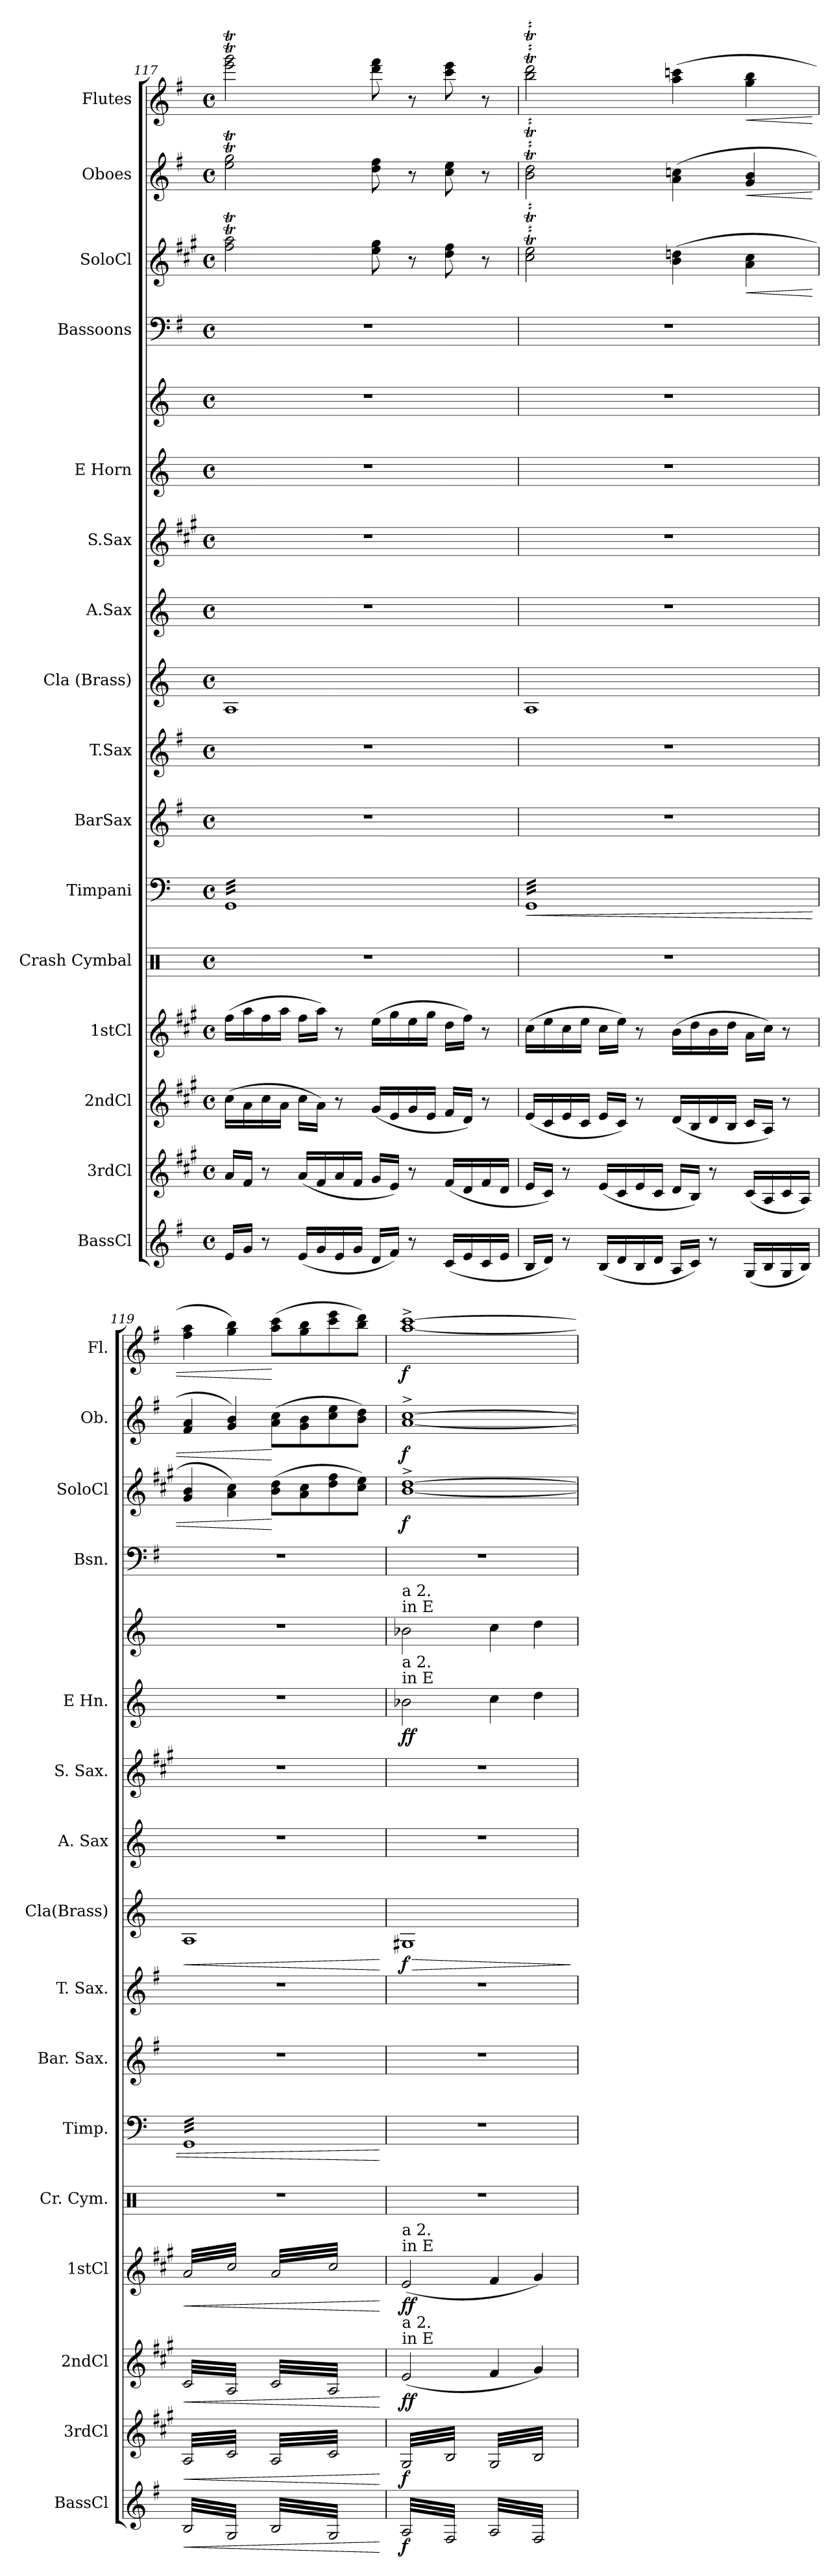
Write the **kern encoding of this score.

**kern	**dynam	**kern	**dynam	**kern	**dynam	**kern	**dynam	**kern	**kern	**dynam	**kern	**kern	**kern	**dynam	**kern	**kern	**kern	**kern	**dynam	**kern	**kern	**dynam	**kern	**dynam	**kern	**dynam
*part16	*part16	*part15	*part15	*part14	*part14	*part13	*part13	*part12	*part11	*part11	*part10	*part9	*part8	*part8	*part7	*part6	*part5	*part5	*part5	*part4	*part3	*part3	*part2	*part2	*part1	*part1
*staff17	*staff17	*staff16	*staff16	*staff15	*staff15	*staff14	*staff14	*staff13	*staff12	*staff12	*staff11	*staff10	*staff9	*staff9	*staff8	*staff7	*staff6	*staff5	*staff5/6	*staff4	*staff3	*staff3	*staff2	*staff2	*staff1	*staff1
*I"BassCl	*	*I"3rdCl	*	*I"2ndCl	*	*I"1stCl	*	*I"Crash Cymbal	*I"Timpani	*	*I"BarSax	*I"T.Sax	*I"Cla (Brass)	*	*I"A.Sax	*I"S.Sax	*I"E Horn	*	*	*I"Bassoons	*I"SoloCl	*	*I"Oboes	*	*I"Flutes	*
*I'BassCl	*	*I'3rdCl	*	*I'2ndCl	*	*I'1stCl	*	*I'Cr. Cym.	*I'Timp.	*	*I'Bar. Sax.	*I'T. Sax.	*I'Cla(Brass)	*	*I'A. Sax	*I'S. Sax.	*I'E Hn.	*	*	*I'Bsn.	*I'SoloCl	*	*I'Ob.	*	*I'Fl.	*
*clefG2	*	*clefG2	*	*clefG2	*	*clefG2	*	*clefX	*clefF4	*	*clefG2	*clefG2	*clefG2	*	*clefG2	*clefG2	*clefG2	*clefG2	*	*clefF4	*clefG2	*	*clefG2	*	*clefG2	*
*ITrd8c14	*	*ITrd1c2	*	*ITrd1c2	*	*ITrd1c2	*	*	*	*	*ITrd12c21	*ITrd8c14	*ITrd1c2	*	*ITrd5c9	*ITrd1c2	*ITrd5c8	*ITrd5c8	*	*	*ITrd1c2	*	*	*	*	*
*k[f#]	*	*k[f#]	*	*k[f#]	*	*k[f#]	*	*k[]	*k[]	*	*k[f#]	*k[f#]	*k[b-e-]	*	*k[b-e-a-]	*k[f#]	*k[f#c#g#d#]	*k[f#c#g#d#]	*	*k[f#]	*k[f#]	*	*k[f#]	*	*k[f#]	*
*M4/4	*	*M4/4	*	*M4/4	*	*M4/4	*	*M4/4	*M4/4	*	*M4/4	*M4/4	*M4/4	*	*M4/4	*M4/4	*M4/4	*M4/4	*	*M4/4	*M4/4	*	*M4/4	*	*M4/4	*
*met(c)	*	*met(c)	*	*met(c)	*	*met(c)	*	*met(c)	*met(c)	*	*met(c)	*met(c)	*met(c)	*	*met(c)	*met(c)	*met(c)	*met(c)	*	*met(c)	*met(c)	*	*met(c)	*	*met(c)	*
=117	=117	=117	=117	=117	=117	=117	=117	=117	=117	=117	=117	=117	=117	=117	=117	=117	=117	=117	=117	=117	=117	=117	=117	=117	=117	=117
*	*	*	*	*	*	*	*	*	*tremolo	*	*	*	*	*	*	*	*	*	*	*	*	*	*	*	*	*
16E/LL	.	16g/LL	.	(>16b\LL	.	(>16ee\LL	.	1r	32GGLLL	.	1r	1r	1G	.	1r	1r	1r	1r	.	1r	2ee\T 2gg\T	.	2ee\T 2gg\T	.	2eee\T 2ggg\T	.
.	.	.	.	.	.	.	.	.	32GG	.	.	.	.	.	.	.	.	.	.	.	.	.	.	.	.	.
16G/JJ	.	16e/JJ	.	16g\	.	16gg\	.	.	32GG	.	.	.	.	.	.	.	.	.	.	.	.	.	.	.	.	.
.	.	.	.	.	.	.	.	.	32GG	.	.	.	.	.	.	.	.	.	.	.	.	.	.	.	.	.
8r	.	8r	.	16b\	.	16ee\	.	.	32GG	.	.	.	.	.	.	.	.	.	.	.	.	.	.	.	.	.
.	.	.	.	.	.	.	.	.	32GG	.	.	.	.	.	.	.	.	.	.	.	.	.	.	.	.	.
.	.	.	.	16g\JJ	.	16gg\JJ	.	.	32GG	.	.	.	.	.	.	.	.	.	.	.	.	.	.	.	.	.
.	.	.	.	.	.	.	.	.	32GG	.	.	.	.	.	.	.	.	.	.	.	.	.	.	.	.	.
(<16E/LL	.	(<16g/LL	.	16b\LL	.	16ee\LL	.	.	32GG	.	.	.	.	.	.	.	.	.	.	.	.	.	.	.	.	.
.	.	.	.	.	.	.	.	.	32GG	.	.	.	.	.	.	.	.	.	.	.	.	.	.	.	.	.
16G/	.	16e/	.	16g\JJ)	.	16gg\JJ)	.	.	32GG	.	.	.	.	.	.	.	.	.	.	.	.	.	.	.	.	.
.	.	.	.	.	.	.	.	.	32GG	.	.	.	.	.	.	.	.	.	.	.	.	.	.	.	.	.
16E/	.	16g/	.	8r	.	8r	.	.	32GG	.	.	.	.	.	.	.	.	.	.	.	.	.	.	.	.	.
.	.	.	.	.	.	.	.	.	32GG	.	.	.	.	.	.	.	.	.	.	.	.	.	.	.	.	.
16G/JJ	.	16e/JJ	.	.	.	.	.	.	32GG	.	.	.	.	.	.	.	.	.	.	.	.	.	.	.	.	.
.	.	.	.	.	.	.	.	.	32GG	.	.	.	.	.	.	.	.	.	.	.	.	.	.	.	.	.
16D/LL	.	16f#/LL	.	(<16f#/LL	.	(>16dd\LL	.	.	32GG	.	.	.	.	.	.	.	.	.	.	.	8dd\ 8ff#\	.	8dd\ 8ff#\	.	8ddd\ 8fff#\	.
.	.	.	.	.	.	.	.	.	32GG	.	.	.	.	.	.	.	.	.	.	.	.	.	.	.	.	.
16F#/JJ)	.	16d/JJ)	.	16d/	.	16ff#\	.	.	32GG	.	.	.	.	.	.	.	.	.	.	.	.	.	.	.	.	.
.	.	.	.	.	.	.	.	.	32GG	.	.	.	.	.	.	.	.	.	.	.	.	.	.	.	.	.
8r	.	8r	.	16f#/	.	16dd\	.	.	32GG	.	.	.	.	.	.	.	.	.	.	.	8r	.	8r	.	8r	.
.	.	.	.	.	.	.	.	.	32GG	.	.	.	.	.	.	.	.	.	.	.	.	.	.	.	.	.
.	.	.	.	16d/JJ	.	16ff#\JJ	.	.	32GG	.	.	.	.	.	.	.	.	.	.	.	.	.	.	.	.	.
.	.	.	.	.	.	.	.	.	32GG	.	.	.	.	.	.	.	.	.	.	.	.	.	.	.	.	.
(<16C/LL	.	(<16e/LL	.	16e/LL	.	16cc\LL	.	.	32GG	.	.	.	.	.	.	.	.	.	.	.	8cc\ 8ee\	.	8cc\ 8ee\	.	8ccc\ 8eee\	.
.	.	.	.	.	.	.	.	.	32GG	.	.	.	.	.	.	.	.	.	.	.	.	.	.	.	.	.
16E/	.	16c/	.	16c/JJ)	.	16ee\JJ)	.	.	32GG	.	.	.	.	.	.	.	.	.	.	.	.	.	.	.	.	.
.	.	.	.	.	.	.	.	.	32GG	.	.	.	.	.	.	.	.	.	.	.	.	.	.	.	.	.
16C/	.	16e/	.	8r	.	8r	.	.	32GG	.	.	.	.	.	.	.	.	.	.	.	8r	.	8r	.	8r	.
.	.	.	.	.	.	.	.	.	32GG	.	.	.	.	.	.	.	.	.	.	.	.	.	.	.	.	.
16E/JJ	.	16c/JJ	.	.	.	.	.	.	32GG	.	.	.	.	.	.	.	.	.	.	.	.	.	.	.	.	.
.	.	.	.	.	.	.	.	.	32GGJJJ	.	.	.	.	.	.	.	.	.	.	.	.	.	.	.	.	.
!!LO:PB:g=z
=118	=118	=118	=118	=118	=118	=118	=118	=118	=118	=118	=118	=118	=118	=118	=118	=118	=118	=118	=118	=118	=118	=118	=118	=118	=118	=118
!	!	!	!	!	!	!	!	!	!	!LO:HP:b	!	!	!	!	!	!	!	!	!	!	!	!	!	!	!	!
16BB/LL	.	16d/LL	.	(<16d/LL	.	(>16b\LL	.	1r	32GGLLL	<	1r	1r	1G	.	1r	1r	1r	1r	.	1r	2b\T 2dd\T	.	2b\T 2dd\T	.	2bb\T 2ddd\T	.
.	.	.	.	.	.	.	.	.	32GG	.	.	.	.	.	.	.	.	.	.	.	.	.	.	.	.	.
16D/JJ)	.	16B/JJ)	.	16B/	.	16dd\	.	.	32GG	.	.	.	.	.	.	.	.	.	.	.	.	.	.	.	.	.
.	.	.	.	.	.	.	.	.	32GG	.	.	.	.	.	.	.	.	.	.	.	.	.	.	.	.	.
8r	.	8r	.	16d/	.	16b\	.	.	32GG	.	.	.	.	.	.	.	.	.	.	.	.	.	.	.	.	.
.	.	.	.	.	.	.	.	.	32GG	.	.	.	.	.	.	.	.	.	.	.	.	.	.	.	.	.
.	.	.	.	16B/JJ	.	16dd\JJ	.	.	32GG	.	.	.	.	.	.	.	.	.	.	.	.	.	.	.	.	.
.	.	.	.	.	.	.	.	.	32GG	.	.	.	.	.	.	.	.	.	.	.	.	.	.	.	.	.
(<16BB/LL	.	(<16d/LL	.	16d/LL	.	16b\LL	.	.	32GG	.	.	.	.	.	.	.	.	.	.	.	.	.	.	.	.	.
.	.	.	.	.	.	.	.	.	32GG	.	.	.	.	.	.	.	.	.	.	.	.	.	.	.	.	.
16D/	.	16B/	.	16B/JJ)	.	16dd\JJ)	.	.	32GG	.	.	.	.	.	.	.	.	.	.	.	.	.	.	.	.	.
.	.	.	.	.	.	.	.	.	32GG	.	.	.	.	.	.	.	.	.	.	.	.	.	.	.	.	.
16BB/	.	16d/	.	8r	.	8r	.	.	32GG	.	.	.	.	.	.	.	.	.	.	.	.	.	.	.	.	.
.	.	.	.	.	.	.	.	.	32GG	.	.	.	.	.	.	.	.	.	.	.	.	.	.	.	.	.
16D/JJ	.	16B/JJ	.	.	.	.	.	.	32GG	.	.	.	.	.	.	.	.	.	.	.	.	.	.	.	.	.
.	.	.	.	.	.	.	.	.	32GG	.	.	.	.	.	.	.	.	.	.	.	.	.	.	.	.	.
16AA/LL	.	16c/LL	.	(<16c/LL	.	(>16a\LL	.	.	32GG	.	.	.	.	.	.	.	.	.	.	.	(>4a\ 4cc\	.	(>4a\ 4cc\	.	(>4aa\ 4ccc\	.
.	.	.	.	.	.	.	.	.	32GG	.	.	.	.	.	.	.	.	.	.	.	.	.	.	.	.	.
16C/JJ)	.	16A/JJ)	.	16A/	.	16cc\	.	.	32GG	.	.	.	.	.	.	.	.	.	.	.	.	.	.	.	.	.
.	.	.	.	.	.	.	.	.	32GG	.	.	.	.	.	.	.	.	.	.	.	.	.	.	.	.	.
8r	.	8r	.	16c/	.	16a\	.	.	32GG	.	.	.	.	.	.	.	.	.	.	.	.	.	.	.	.	.
.	.	.	.	.	.	.	.	.	32GG	.	.	.	.	.	.	.	.	.	.	.	.	.	.	.	.	.
.	.	.	.	16A/JJ	.	16cc\JJ	.	.	32GG	.	.	.	.	.	.	.	.	.	.	.	.	.	.	.	.	.
.	.	.	.	.	.	.	.	.	32GG	.	.	.	.	.	.	.	.	.	.	.	.	.	.	.	.	.
!	!	!	!	!	!	!	!	!	!	!	!	!	!	!	!	!	!	!	!	!	!	!LO:HP:b	!	!LO:HP:b	!	!LO:HP:b
(<16GG/LL	.	(<16B/LL	.	16B/LL	.	16g\LL	.	.	32GG	.	.	.	.	.	.	.	.	.	.	.	4g\ 4b\	<	4g/ 4b/	<	4gg\ 4bb\	<
.	.	.	.	.	.	.	.	.	32GG	.	.	.	.	.	.	.	.	.	.	.	.	.	.	.	.	.
16BB/	.	16G/	.	16G/JJ)	.	16b\JJ)	.	.	32GG	.	.	.	.	.	.	.	.	.	.	.	.	.	.	.	.	.
.	.	.	.	.	.	.	.	.	32GG	.	.	.	.	.	.	.	.	.	.	.	.	.	.	.	.	.
16GG/	.	16B/	.	8r	.	8r	.	.	32GG	.	.	.	.	.	.	.	.	.	.	.	.	.	.	.	.	.
.	.	.	.	.	.	.	.	.	32GG	.	.	.	.	.	.	.	.	.	.	.	.	.	.	.	.	.
16BB/JJ)	.	16G/JJ)	.	.	.	.	.	.	32GG	.	.	.	.	.	.	.	.	.	.	.	.	.	.	.	.	.
.	.	.	.	.	.	.	.	.	32GGJJJ	.	.	.	.	.	.	.	.	.	.	.	.	.	.	.	.	.
=119	=119	=119	=119	=119	=119	=119	=119	=119	=119	=119	=119	=119	=119	=119	=119	=119	=119	=119	=119	=119	=119	=119	=119	=119	=119	=119
!	!LO:HP:b	!	!LO:HP:b	!	!LO:HP:b	!	!LO:HP:b	!	!	!	!	!	!	!LO:HP:b	!	!	!	!	!	!	!	!	!	!	!	!
*tremolo	*	*	*	*	*	*	*	*	*	*	*	*	*	*	*	*	*	*	*	*	*	*	*	*	*	*
*	*	*tremolo	*	*	*	*	*	*	*	*	*	*	*	*	*	*	*	*	*	*	*	*	*	*	*	*
*	*	*	*	*tremolo	*	*	*	*	*	*	*	*	*	*	*	*	*	*	*	*	*	*	*	*	*	*
*	*	*	*	*	*	*tremolo	*	*	*	*	*	*	*	*	*	*	*	*	*	*	*	*	*	*	*	*
(<32BB/LLL	<	(<32G/LLL	<	(<32B/LLL	<	(<32g/LLL	<	1r	32GGLLL	.	1r	1r	1G	<	1r	1r	1r	1r	.	1r	4f#/ 4a/	.	4f#/ 4a/	.	4ff#\ 4aa\	.
32GG/	.	32B/	.	32G/	.	32b/	.	.	32GG	.	.	.	.	.	.	.	.	.	.	.	.	.	.	.	.	.
32BB/	.	32G/	.	32B/	.	32g/	.	.	32GG	.	.	.	.	.	.	.	.	.	.	.	.	.	.	.	.	.
32GG/	.	32B/	.	32G/	.	32b/	.	.	32GG	.	.	.	.	.	.	.	.	.	.	.	.	.	.	.	.	.
32BB/	.	32G/	.	32B/	.	32g/	.	.	32GG	.	.	.	.	.	.	.	.	.	.	.	.	.	.	.	.	.
32GG/	.	32B/	.	32G/	.	32b/	.	.	32GG	.	.	.	.	.	.	.	.	.	.	.	.	.	.	.	.	.
32BB/	.	32G/	.	32B/	.	32g/	.	.	32GG	.	.	.	.	.	.	.	.	.	.	.	.	.	.	.	.	.
32GG/	.	32B/	.	32G/	.	32b/	.	.	32GG	.	.	.	.	.	.	.	.	.	.	.	.	.	.	.	.	.
32BB/	.	32G/	.	32B/	.	32g/	.	.	32GG	.	.	.	.	.	.	.	.	.	.	.	4g\ 4b\)	.	4g/ 4b/)	.	4gg\ 4bb\)	.
32GG/	.	32B/	.	32G/	.	32b/	.	.	32GG	.	.	.	.	.	.	.	.	.	.	.	.	.	.	.	.	.
32BB/	.	32G/	.	32B/	.	32g/	.	.	32GG	.	.	.	.	.	.	.	.	.	.	.	.	.	.	.	.	.
32GG/	.	32B/	.	32G/	.	32b/	.	.	32GG	.	.	.	.	.	.	.	.	.	.	.	.	.	.	.	.	.
32BB/	.	32G/	.	32B/	.	32g/	.	.	32GG	.	.	.	.	.	.	.	.	.	.	.	.	.	.	.	.	.
32GG/	.	32B/	.	32G/	.	32b/	.	.	32GG	.	.	.	.	.	.	.	.	.	.	.	.	.	.	.	.	.
32BB/	.	32G/	.	32B/	.	32g/	.	.	32GG	.	.	.	.	.	.	.	.	.	.	.	.	.	.	.	.	.
32GG/JJJ	.	32B/JJJ	.	32G/JJJ	.	32b/JJJ	.	.	32GG	.	.	.	.	.	.	.	.	.	.	.	.	.	.	.	.	.
32BB/LLL	.	32G/LLL	.	32B/LLL	.	32g/LLL	.	.	32GG	.	.	.	.	.	.	.	.	.	.	.	(>8a\ 8cc\L	[	(>8a\ 8cc\L	[	(>8aa\ 8ccc\L	[
32GG/)	.	32B/)	.	32G/)	.	32b/)	.	.	32GG	.	.	.	.	.	.	.	.	.	.	.	.	.	.	.	.	.
32BB/	.	32G/	.	32B/	.	32g/	.	.	32GG	.	.	.	.	.	.	.	.	.	.	.	.	.	.	.	.	.
32GG/)	.	32B/)	.	32G/)	.	32b/)	.	.	32GG	.	.	.	.	.	.	.	.	.	.	.	.	.	.	.	.	.
32BB/	.	32G/	.	32B/	.	32g/	.	.	32GG	.	.	.	.	.	.	.	.	.	.	.	8g\ 8b\	.	8g\ 8b\	.	8gg\ 8bb\	.
32GG/)	.	32B/)	.	32G/)	.	32b/)	.	.	32GG	.	.	.	.	.	.	.	.	.	.	.	.	.	.	.	.	.
32BB/	.	32G/	.	32B/	.	32g/	.	.	32GG	.	.	.	.	.	.	.	.	.	.	.	.	.	.	.	.	.
32GG/)	.	32B/)	.	32G/)	.	32b/)	.	.	32GG	.	.	.	.	.	.	.	.	.	.	.	.	.	.	.	.	.
32BB/	.	32G/	.	32B/	.	32g/	.	.	32GG	.	.	.	.	.	.	.	.	.	.	.	8cc\ 8ee\	.	8cc\ 8ee\	.	8ccc\ 8eee\	.
32GG/)	.	32B/)	.	32G/)	.	32b/)	.	.	32GG	.	.	.	.	.	.	.	.	.	.	.	.	.	.	.	.	.
32BB/	.	32G/	.	32B/	.	32g/	.	.	32GG	.	.	.	.	.	.	.	.	.	.	.	.	.	.	.	.	.
32GG/)	.	32B/)	.	32G/)	.	32b/)	.	.	32GG	.	.	.	.	.	.	.	.	.	.	.	.	.	.	.	.	.
32BB/	.	32G/	.	32B/	.	32g/	.	.	32GG	.	.	.	.	.	.	.	.	.	.	.	8b\ 8dd\J)	.	8b\ 8dd\J)	.	8bb\ 8ddd\J)	.
32GG/)	.	32B/)	.	32G/)	.	32b/)	.	.	32GG	.	.	.	.	.	.	.	.	.	.	.	.	.	.	.	.	.
32BB/	.	32G/	.	32B/	.	32g/	.	.	32GG	.	.	.	.	.	.	.	.	.	.	.	.	.	.	.	.	.
32GG/)JJJ	.	32B/)JJJ	.	32G/)JJJ	.	32b/)JJJ	.	.	32GGJJJ	.	.	.	.	.	.	.	.	.	.	.	.	.	.	.	.	.
*	*	*	*	*	*	*	*	*	*Xtremolo	*	*	*	*	*	*	*	*	*	*	*	*	*	*	*	*	*
*	*	*	*	*	*	*Xtremolo	*	*	*	*	*	*	*	*	*	*	*	*	*	*	*	*	*	*	*	*
*	*	*	*	*Xtremolo	*	*	*	*	*	*	*	*	*	*	*	*	*	*	*	*	*	*	*	*	*	*
.	[	.	[	.	[	.	[	.	.	[	.	.	.	[	.	.	.	.	.	.	.	.	.	.	.	.
=120	=120	=120	=120	=120	=120	=120	=120	=120	=120	=120	=120	=120	=120	=120	=120	=120	=120	=120	=120	=120	=120	=120	=120	=120	=120	=120
!	!	!	!	!	!	!	!	!	!	!	!	!	!	!	!	!	!	!LO:TX:a:t=in E	!	!	!	!	!	!	!	!
!	!	!	!	!	!	!	!	!	!	!	!	!	!	!	!	!	!	!LO:TX:a:t=a 2.	!	!	!	!	!	!	!	!
!	!	!	!	!	!	!	!	!	!	!	!	!	!	!	!	!	!LO:TX:a:t=in E	!	!	!	!	!	!	!	!	!
!	!	!	!	!	!	!	!	!	!	!	!	!	!	!	!	!	!LO:TX:a:t=a 2.	!	!	!	!	!	!	!	!	!
!	!	!	!	!	!	!LO:TX:a:t=in E	!	!	!	!	!	!	!	!	!	!	!	!	!	!	!	!	!	!	!	!
!	!	!	!	!	!	!LO:TX:a:t=a 2.	!	!	!	!	!	!	!	!	!	!	!	!	!	!	!	!	!	!	!	!
!	!	!	!	!LO:TX:a:t=in E	!	!	!	!	!	!	!	!	!	!	!	!	!	!	!	!	!	!	!	!	!	!
!	!	!	!	!LO:TX:a:t=a 2.	!	!	!	!	!	!	!	!	!	!	!	!	!	!	!	!	!	!	!	!	!	!
!	!LO:DY:b	!	!LO:DY:b	!	!LO:DY:b	!	!	!	!	!	!	!	!	!LO:HP:b	!	!	!	!	!	!	!	!	!	!	!	!
*	*	*	*	*	*	*	*	*	*	*	*	*	*	*	*	*	*	*	*	*	*^	*	*^	*	*^	*
!	!	!	!	!	!LO:DY:n=1:b	!	!LO:DY:b	!	!	!	!	!	!	!	!	!	!	!	!	!	!	!	!	!	!	!	!	!	!
!	!	!	!	!	!	!	!LO:DY:n=1:b	!	!	!	!	!	!	!LO:DY:n=1:b	!	!	!	!	!LO:DY:b=2	!	!	!	!	!	!	!	!	!	!
!	!	!	!	!	!	!	!	!	!	!	!	!	!	!	!	!	!	!	!LO:DY:n=1:b	!	!	!	!LO:DY:b	!	!	!LO:DY:b	!	!	!LO:DY:b
(<32AA/LLL	f	(<32F#/LLL	f	(<2d/	f f	(<2d/	f f	1r	1r	.	1r	1r	1F#X	> f	1r	1r	2dn\	2dn\	f f	1r	[1cc^	[1a	f	[1cc^	[1a	f	[1ccc^	[1aa	f
32FF#/	.	32A/	.	.	.	.	.	.	.	.	.	.	.	.	.	.	.	.	.	.	.	.	.	.	.	.	.	.	.
32AA/	.	32F#/	.	.	.	.	.	.	.	.	.	.	.	.	.	.	.	.	.	.	.	.	.	.	.	.	.	.	.
32FF#/	.	32A/	.	.	.	.	.	.	.	.	.	.	.	.	.	.	.	.	.	.	.	.	.	.	.	.	.	.	.
32AA/	.	32F#/	.	.	.	.	.	.	.	.	.	.	.	.	.	.	.	.	.	.	.	.	.	.	.	.	.	.	.
32FF#/	.	32A/	.	.	.	.	.	.	.	.	.	.	.	.	.	.	.	.	.	.	.	.	.	.	.	.	.	.	.
32AA/	.	32F#/	.	.	.	.	.	.	.	.	.	.	.	.	.	.	.	.	.	.	.	.	.	.	.	.	.	.	.
32FF#/	.	32A/	.	.	.	.	.	.	.	.	.	.	.	.	.	.	.	.	.	.	.	.	.	.	.	.	.	.	.
32AA/	.	32F#/	.	.	.	.	.	.	.	.	.	.	.	.	.	.	.	.	.	.	.	.	.	.	.	.	.	.	.
32FF#/	.	32A/	.	.	.	.	.	.	.	.	.	.	.	.	.	.	.	.	.	.	.	.	.	.	.	.	.	.	.
32AA/	.	32F#/	.	.	.	.	.	.	.	.	.	.	.	.	.	.	.	.	.	.	.	.	.	.	.	.	.	.	.
32FF#/	.	32A/	.	.	.	.	.	.	.	.	.	.	.	.	.	.	.	.	.	.	.	.	.	.	.	.	.	.	.
32AA/	.	32F#/	.	.	.	.	.	.	.	.	.	.	.	.	.	.	.	.	.	.	.	.	.	.	.	.	.	.	.
32FF#/	.	32A/	.	.	.	.	.	.	.	.	.	.	.	.	.	.	.	.	.	.	.	.	.	.	.	.	.	.	.
32AA/	.	32F#/	.	.	.	.	.	.	.	.	.	.	.	.	.	.	.	.	.	.	.	.	.	.	.	.	.	.	.
32FF#/JJJ	.	32A/JJJ	.	.	.	.	.	.	.	.	.	.	.	.	.	.	.	.	.	.	.	.	.	.	.	.	.	.	.
32AA/LLL	.	32F#/LLL	.	4e/	.	4e/	.	.	.	.	.	.	.	.	.	.	4e\	4e\	.	.	.	.	.	.	.	.	.	.	.
32FF#/)	.	32A/)	.	.	.	.	.	.	.	.	.	.	.	.	.	.	.	.	.	.	.	.	.	.	.	.	.	.	.
32AA/	.	32F#/	.	.	.	.	.	.	.	.	.	.	.	.	.	.	.	.	.	.	.	.	.	.	.	.	.	.	.
32FF#/)	.	32A/)	.	.	.	.	.	.	.	.	.	.	.	.	.	.	.	.	.	.	.	.	.	.	.	.	.	.	.
32AA/	.	32F#/	.	.	.	.	.	.	.	.	.	.	.	.	.	.	.	.	.	.	.	.	.	.	.	.	.	.	.
32FF#/)	.	32A/)	.	.	.	.	.	.	.	.	.	.	.	.	.	.	.	.	.	.	.	.	.	.	.	.	.	.	.
32AA/	.	32F#/	.	.	.	.	.	.	.	.	.	.	.	.	.	.	.	.	.	.	.	.	.	.	.	.	.	.	.
32FF#/)	.	32A/)	.	.	.	.	.	.	.	.	.	.	.	.	.	.	.	.	.	.	.	.	.	.	.	.	.	.	.
32AA/	.	32F#/	.	4f#/)	.	4f#/)	.	.	.	.	.	.	.	.	.	.	4f#\	4f#\	.	.	.	.	.	.	.	.	.	.	.
32FF#/)	.	32A/)	.	.	.	.	.	.	.	.	.	.	.	.	.	.	.	.	.	.	.	.	.	.	.	.	.	.	.
32AA/	.	32F#/	.	.	.	.	.	.	.	.	.	.	.	.	.	.	.	.	.	.	.	.	.	.	.	.	.	.	.
32FF#/)	.	32A/)	.	.	.	.	.	.	.	.	.	.	.	.	.	.	.	.	.	.	.	.	.	.	.	.	.	.	.
32AA/	.	32F#/	.	.	.	.	.	.	.	.	.	.	.	.	.	.	.	.	.	.	.	.	.	.	.	.	.	.	.
32FF#/)	.	32A/)	.	.	.	.	.	.	.	.	.	.	.	.	.	.	.	.	.	.	.	.	.	.	.	.	.	.	.
32AA/	.	32F#/	.	.	.	.	.	.	.	.	.	.	.	.	.	.	.	.	.	.	.	.	.	.	.	.	.	.	.
32FF#/)JJJ	.	32A/)JJJ	.	.	.	.	.	.	.	.	.	.	.	.	.	.	.	.	.	.	.	.	.	.	.	.	.	.	.
*	*	*Xtremolo	*	*	*	*	*	*	*	*	*	*	*	*	*	*	*	*	*	*	*	*	*	*	*	*	*	*	*
*Xtremolo	*	*	*	*	*	*	*	*	*	*	*	*	*	*	*	*	*	*	*	*	*	*	*	*	*	*	*	*	*
*	*	*	*	*	*	*	*	*	*	*	*	*	*	*	*	*	*	*	*	*	*v	*v	*	*	*	*	*v	*v	*
*	*	*	*	*	*	*	*	*	*	*	*	*	*	*	*	*	*	*	*	*	*	*	*v	*v	*	*	*
.	.	.	.	.	.	.	.	.	.	.	.	.	.	]	.	.	.	.	.	.	.	.	.	.	.	.
.	.	.	.	.	.	.	.	.	.	.	.	.	.	.	.	.	.	.	.	.	.	.	.	.	.	.
.	.	.	.	.	.	.	.	.	.	.	.	.	.	.	.	.	.	.	.	.	.	.	.	.	.	.
.	.	.	.	.	.	.	.	.	.	.	.	.	.	.	.	.	.	.	.	.	.	.	.	.	.	.
.	.	.	.	.	.	.	.	.	.	.	.	.	.	.	.	.	.	.	.	.	.	.	.	.	.	.
.	.	.	.	.	.	.	.	.	.	.	.	.	.	.	.	.	.	.	.	.	.	.	.	.	.	.
.	.	.	.	.	.	.	.	.	.	.	.	.	.	.	.	.	.	.	.	.	.	.	.	.	.	.
.	.	.	.	.	.	.	.	.	.	.	.	.	.	.	.	.	.	.	.	.	.	.	.	.	.	.
=	=	=	=	=	=	=	=	=	=	=	=	=	=	=	=	=	=	=	=	=	=	=	=	=	=	=
*-	*-	*-	*-	*-	*-	*-	*-	*-	*-	*-	*-	*-	*-	*-	*-	*-	*-	*-	*-	*-	*-	*-	*-	*-	*-	*-
